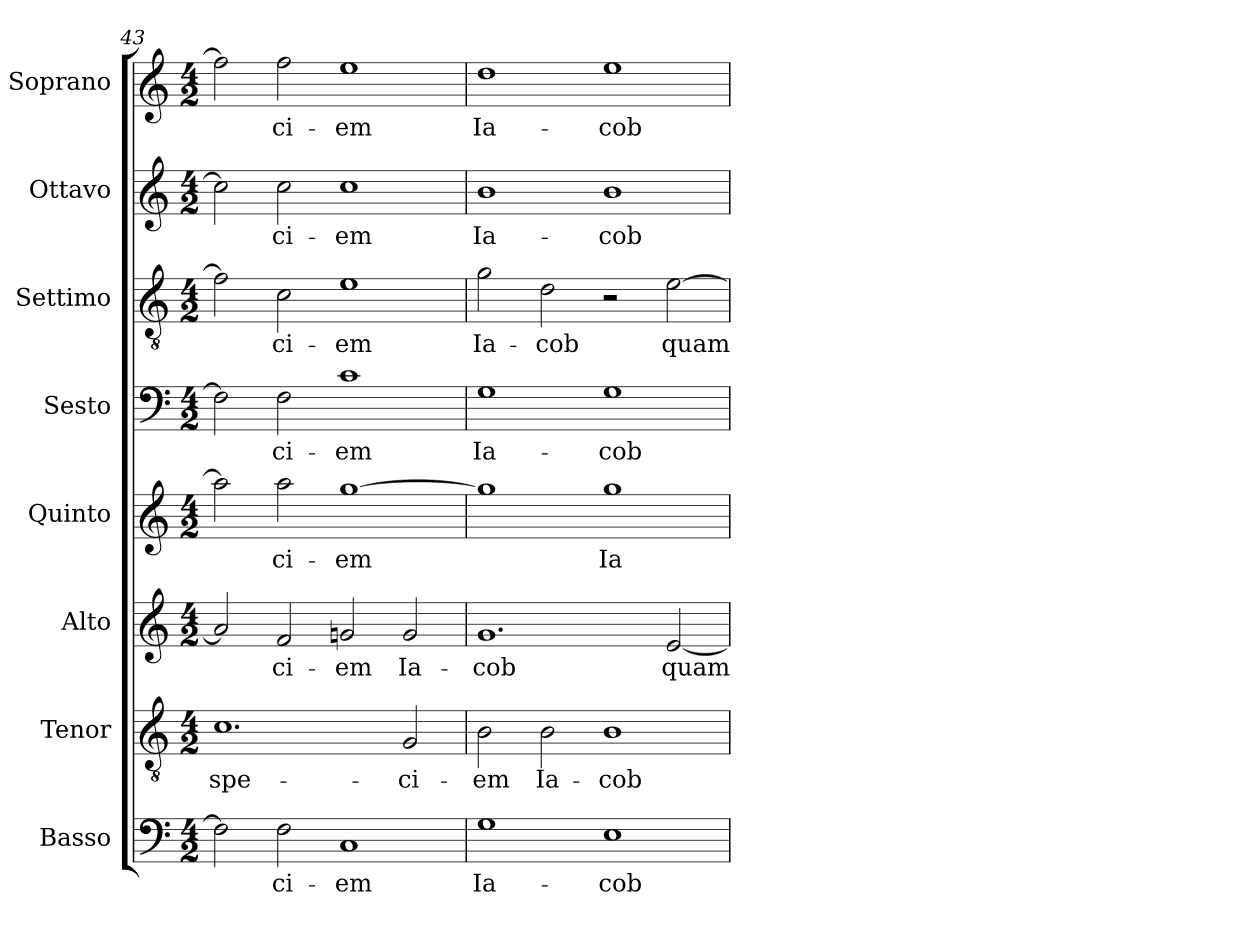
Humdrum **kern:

**kern	**text	**kern	**text	**kern	**text	**kern	**text	**kern	**text	**kern	**text	**kern	**text	**kern	**text
*part8	*part8	*part7	*part7	*part6	*part6	*part5	*part5	*part4	*part4	*part3	*part3	*part2	*part2	*part1	*part1
*staff8	*staff8	*staff7	*staff7	*staff6	*staff6	*staff5	*staff5	*staff4	*staff4	*staff3	*staff3	*staff2	*staff2	*staff1	*staff1
*I"Basso	*	*I"Tenor	*	*I"Alto	*	*I"Quinto	*	*I"Sesto	*	*I"Settimo	*	*I"Ottavo	*	*I"Soprano	*
*I'B.	*	*I'T.	*	*I'A.	*	*I'Q.	*	*I'Ss.	*	*I'St.	*	*I'Ot.	*	*I'S.	*
!!LO:LB:g=z
*clefF4	*	*clefGv2	*	*clefG2	*	*clefG2	*	*clefF4	*	*clefGv2	*	*clefG2	*	*clefG2	*
*	*	*ITrd7c12	*	*	*	*	*	*	*	*ITrd7c12	*	*	*	*	*
*k[]	*	*k[]	*	*k[]	*	*k[]	*	*k[]	*	*k[]	*	*k[]	*	*k[]	*
*C:	*	*C:	*	*C:	*	*C:	*	*C:	*	*C:	*	*C:	*	*C:	*
*M4/2	*	*M4/2	*	*M4/2	*	*M4/2	*	*M4/2	*	*M4/2	*	*M4/2	*	*M4/2	*
=43	=43	=43	=43	=43	=43	=43	=43	=43	=43	=43	=43	=43	=43	=43	=43
!	!	!	!LO:LY:b:color=#000000	!	!	!	!	!	!	!	!	!	!	!	!
2Fi\]	.	1.Ci	spe-	2ai/]	.	2aai\]	.	2Fi\]	.	2Fi\]	.	2cci\]	.	2ffi\]	.
!	!LO:LY:b:color=#000000	!	!	!	!	!	!	!	!	!	!	!	!	!	!
!	!	!	!	!	!LO:LY:b:color=#000000	!	!	!	!	!	!	!	!	!	!
!	!	!	!	!	!	!	!LO:LY:b:color=#000000	!	!	!	!	!	!	!	!
!	!	!	!	!	!	!	!	!	!LO:LY:b:color=#000000	!	!	!	!	!	!
!	!	!	!	!	!	!	!	!	!	!	!LO:LY:b:color=#000000	!	!	!	!
!	!	!	!	!	!	!	!	!	!	!	!	!	!LO:LY:b:color=#000000	!	!
!	!	!	!	!	!	!	!	!	!	!	!	!	!	!	!LO:LY:b:color=#000000
2Fi\	-ci-	.	.	2fi/	-ci-	2aai\	-ci-	2Fi\	-ci-	2Ci\	-ci-	2cci\	-ci-	2ffi\	-ci-
!	!LO:LY:b:color=#000000	!	!	!	!	!	!	!	!	!	!	!	!	!	!
!	!	!	!	!	!LO:LY:b:color=#000000	!	!	!	!	!	!	!	!	!	!
!	!	!	!	!	!	!	!LO:LY:b:color=#000000	!	!	!	!	!	!	!	!
!	!	!	!	!	!	!	!	!	!LO:LY:b:color=#000000	!	!	!	!	!	!
!	!	!	!	!	!	!	!	!	!	!	!LO:LY:b:color=#000000	!	!	!	!
!	!	!	!	!	!	!	!	!	!	!	!	!	!LO:LY:b:color=#000000	!	!
!	!	!	!	!	!	!	!	!	!	!	!	!	!	!	!LO:LY:b:color=#000000
1Ci	-em	.	.	2gni/	-em	[1ggi	-em	1ci	-em	1Ei	-em	1cci	-em	1eei	-em
!	!	!	!LO:LY:b:color=#000000	!	!	!	!	!	!	!	!	!	!	!	!
!	!	!	!	!	!LO:LY:b:color=#000000	!	!	!	!	!	!	!	!	!	!
.	.	2GGi/	-ci-	2gi/	Ia-	.	.	.	.	.	.	.	.	.	.
=44	=44	=44	=44	=44	=44	=44	=44	=44	=44	=44	=44	=44	=44	=44	=44
!	!LO:LY:b:color=#000000	!	!	!	!	!	!	!	!	!	!	!	!	!	!
!	!	!	!LO:LY:b:color=#000000	!	!	!	!	!	!	!	!	!	!	!	!
!	!	!	!	!	!LO:LY:b:color=#000000	!	!	!	!	!	!	!	!	!	!
!	!	!	!	!	!	!	!	!	!LO:LY:b:color=#000000	!	!	!	!	!	!
!	!	!	!	!	!	!	!	!	!	!	!LO:LY:b:color=#000000	!	!	!	!
!	!	!	!	!	!	!	!	!	!	!	!	!	!LO:LY:b:color=#000000	!	!
!	!	!	!	!	!	!	!	!	!	!	!	!	!	!	!LO:LY:b:color=#000000
1Gi	Ia-	2BBi\	-em	1.gi	-cob	1ggi]	.	1Gi	Ia-	2Gi\	Ia-	1bi	Ia-	1ddi	Ia-
!	!	!	!LO:LY:b:color=#000000	!	!	!	!	!	!	!	!	!	!	!	!
!	!	!	!	!	!	!	!	!	!	!	!LO:LY:b:color=#000000	!	!	!	!
.	.	2BBi\	Ia-	.	.	.	.	.	.	2Di\	-cob	.	.	.	.
!	!LO:LY:b:color=#000000	!	!	!	!	!	!	!	!	!	!	!	!	!	!
!	!	!	!LO:LY:b:color=#000000	!	!	!	!	!	!	!	!	!	!	!	!
!	!	!	!	!	!	!	!LO:LY:b:color=#000000	!	!	!	!	!	!	!	!
!	!	!	!	!	!	!	!	!	!LO:LY:b:color=#000000	!	!	!	!	!	!
!	!	!	!	!	!	!	!	!	!	!	!	!	!LO:LY:b:color=#000000	!	!
!	!	!	!	!	!	!	!	!	!	!	!	!	!	!	!LO:LY:b:color=#000000
1Ei	-cob	1BBi	-cob	.	.	1ggi	Ia-	1Gi	-cob	2r	.	1bi	-cob	1eei	-cob
!	!	!	!	!	!LO:LY:b:color=#000000	!	!	!	!	!	!	!	!	!	!
!	!	!	!	!	!	!	!	!	!	!	!LO:LY:b:color=#000000	!	!	!	!
.	.	.	.	[2ei/	quam	.	.	.	.	[2Ei\	quam	.	.	.	.
=	=	=	=	=	=	=	=	=	=	=	=	=	=	=	=
*-	*-	*-	*-	*-	*-	*-	*-	*-	*-	*-	*-	*-	*-	*-	*-
